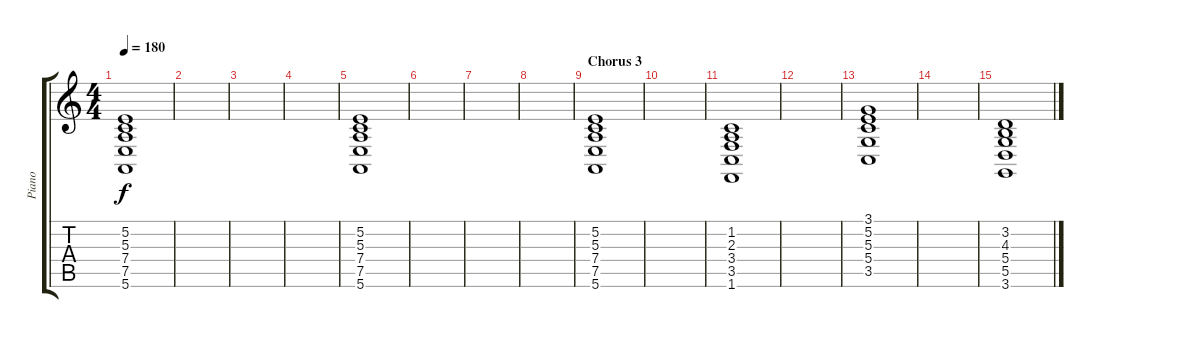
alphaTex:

\track ("Piano" "Piano") {instrument brightacousticpiano}
\staff {score tabs}
\tuning (E4 B3 G3 D3 A2 E2) {hide}
\ts (4 4)
\tempo 180
\clef g2
\ks c
(5.2 5.3 7.4 7.5 5.6).1{dy f} |
|
|
|
(5.2 5.3 7.4 7.5 5.6).1 |
|
|
|
\section ("" "Chorus 3")
(5.2 5.3 7.4 7.5 5.6).1 |
|
(1.2 2.3 3.4 3.5 1.6).1 |
|
(3.1 5.2 5.3 5.4 3.5).1 |
|
(3.2 4.3 5.4 5.5 3.6).1
